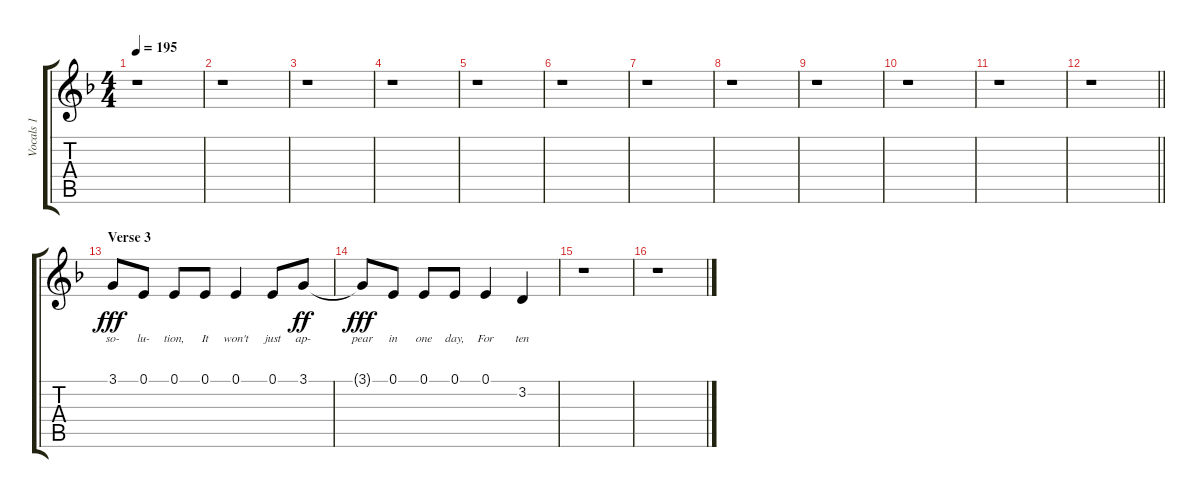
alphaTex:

\track ("Vocals 1" "Vocals 1") {instrument oboe}
\staff {score tabs}
\tuning (E4 B3 G3 D3 A2 E2) {hide}
\ts (4 4)
\tempo 195
\clef g2
\ks f
r.1{dy fff} |
r.1 |
r.1 |
r.1 |
r.1 |
r.1 |
r.1 |
r.1 |
r.1 |
r.1 |
r.1 |
\barLineRight lightlight
r.1 |
\section ("" "Verse 3")
3.1.8{lyrics (0 "so-") lyrics (1 "") lyrics (2 "") lyrics (3 "") lyrics (4 "")} 0.1.8{lyrics (0 "lu-") lyrics (1 "") lyrics (2 "") lyrics (3 "") lyrics (4 "")} 0.1.8{lyrics (0 "tion,") lyrics (1 "") lyrics (2 "") lyrics (3 "") lyrics (4 "")} 0.1.8{lyrics (0 "It") lyrics (1 "") lyrics (2 "") lyrics (3 "") lyrics (4 "")} 0.1.4{lyrics (0 "won't") lyrics (1 "") lyrics (2 "") lyrics (3 "") lyrics (4 "")} 0.1.8{lyrics (0 "just") lyrics (1 "") lyrics (2 "") lyrics (3 "") lyrics (4 "")} 3.1.8{lyrics (0 "ap-") lyrics (1 "") lyrics (2 "") lyrics (3 "") lyrics (4 "") dy ff} |
3.1{t}.8{lyrics (0 "pear") lyrics (1 "") lyrics (2 "") lyrics (3 "") lyrics (4 "") dy fff} 0.1.8{lyrics (0 "in") lyrics (1 "") lyrics (2 "") lyrics (3 "") lyrics (4 "")} 0.1.8{lyrics (0 "one") lyrics (1 "") lyrics (2 "") lyrics (3 "") lyrics (4 "")} 0.1.8{lyrics (0 "day,") lyrics (1 "") lyrics (2 "") lyrics (3 "") lyrics (4 "")} 0.1.4{lyrics (0 "For") lyrics (1 "") lyrics (2 "") lyrics (3 "") lyrics (4 "")} 3.2.4{lyrics (0 "ten") lyrics (1 "") lyrics (2 "") lyrics (3 "") lyrics (4 "")} |
r.1 |
r.1
